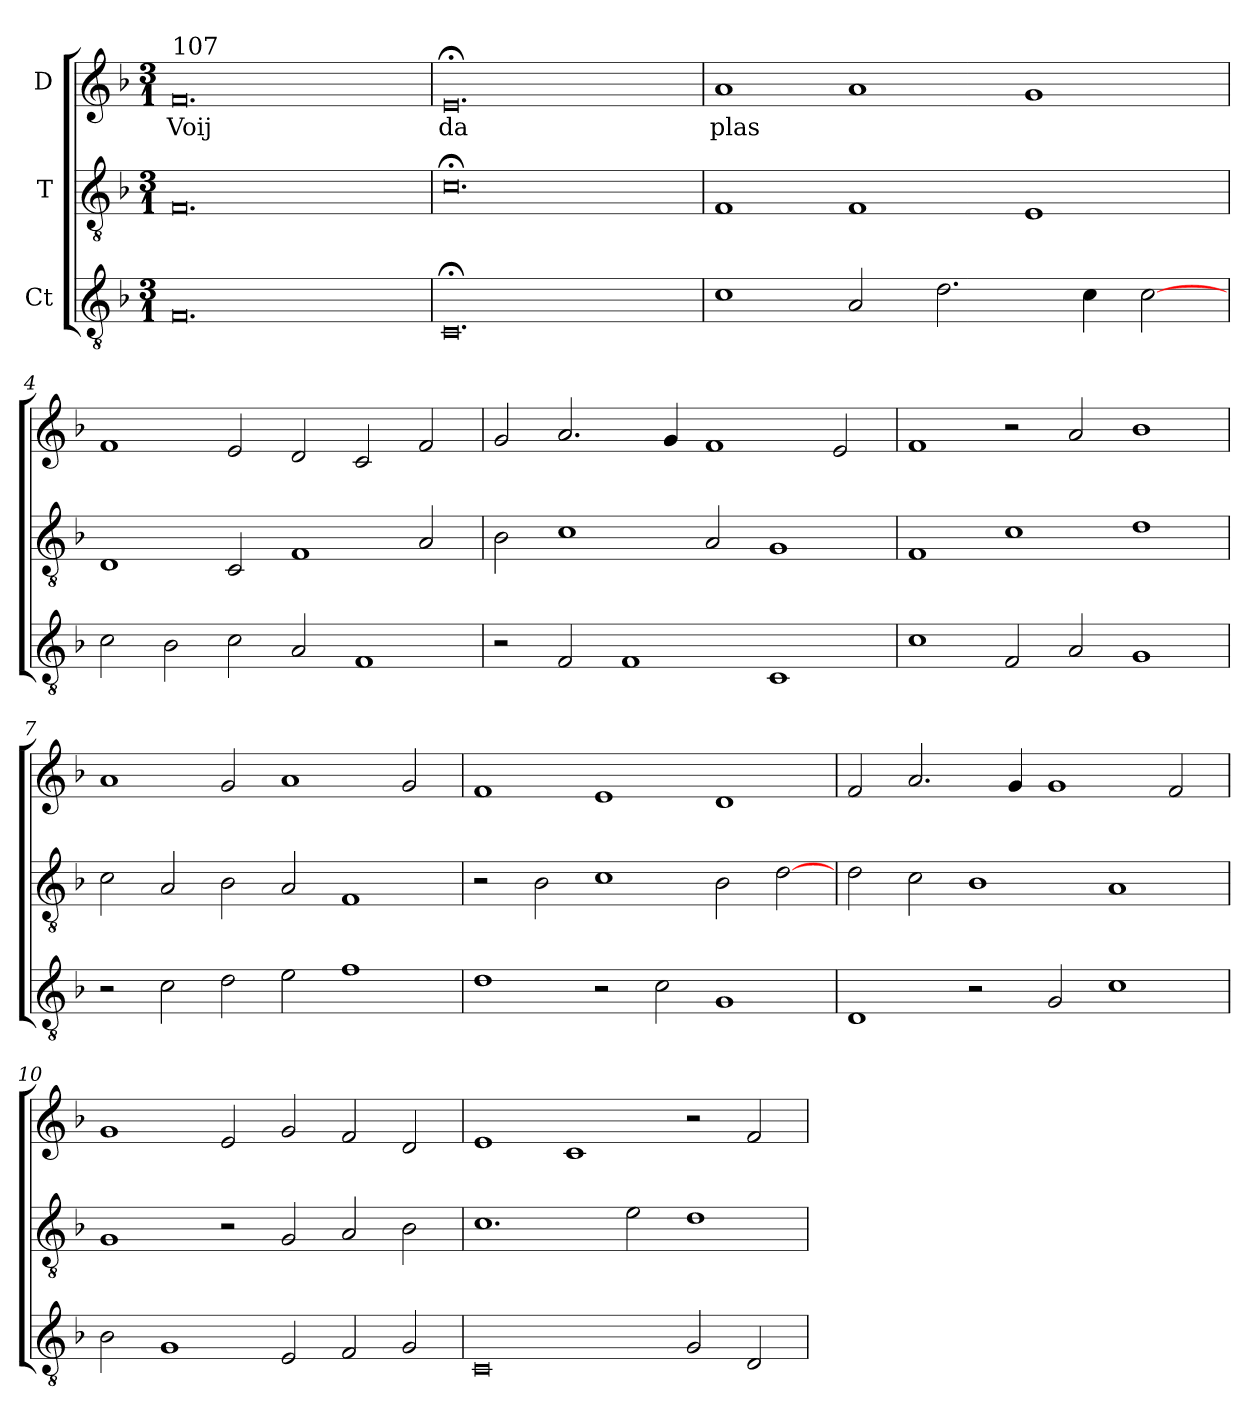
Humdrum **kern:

**kern	**kern	**kern	**text
*part3	*part2	*part1	*part1
*staff3	*staff2	*staff1	*staff1
*I"Ct	*I"T	*I"D	*
!!LO:PB:g=z
*clefGv2	*clefGv2	*clefG2	*
*ITrd7c12	*ITrd7c12	*	*
*k[b-]	*k[b-]	*k[b-]	*
*F:	*F:	*F:	*
*M3/1	*M3/1	*M3/1	*
=1	=1	=1	=1
!	!	!LO:TX:a:t=107	!
!	!	!	!LO:LY:b:color=#000000
0.FFi/	0.FFi/	0.fi/	Voij
=2	=2	=2	=2
!	!	!	!LO:LY:b:color=#000000
0.CC;i/	0.C;i\	0.e;i/	da
=3	=3	=3	=3
!	!	!	!LO:LY:b:color=#000000
1Ci\	1FFi/	1ai/	plas
2AAi/	1FFi/	1ai/	.
2.Di\	.	.	.
.	1EEi/	1gi/	.
4Ci\	.	.	.
[2Ci\	.	.	.
=4	=4	=4	=4
2Ci\	1DDi/	1fi/	.
2BB-i\	.	.	.
2Ci\	2CCi/	2ei/	.
2AAi/	1FFi/	2di/	.
1FFi/	.	2ci/	.
.	2AAi/	2fi/	.
=5	=5	=5	=5
2r	2BB-i\	2gi/	.
2FFi/	1Ci\	2.ai/	.
1FFi/	.	.	.
.	.	4gi/	.
.	2AAi/	1fi/	.
1CCi/	1GGi/	.	.
.	.	2ei/	.
!!LO:LB:g=z
=6	=6	=6	=6
1Ci\	1FFi/	1fi/	.
2FFi/	1Ci\	2r	.
2AAi/	.	2ai/	.
1GGi/	1Di\	1b-i/	.
=7	=7	=7	=7
2r	2Ci\	1ai/	.
2Ci\	2AAi/	.	.
2Di\	2BB-i\	2gi/	.
2Ei\	2AAi/	1ai/	.
1Fi\	1FFi/	.	.
.	.	2gi/	.
=8	=8	=8	=8
1Di\	2r	1fi/	.
.	2BB-i\	.	.
2r	1Ci\	1ei/	.
2Ci\	.	.	.
1GGi/	2BB-i\	1di/	.
.	[2Di\	.	.
=9	=9	=9	=9
1DDi/	2Di\	2fi/	.
.	2Ci\	2.ai/	.
2r	1BB-i/	.	.
.	.	4gi/	.
2GGi/	.	1gi/	.
1Ci\	1AAi/	.	.
.	.	2fi/	.
!!LO:LB:g=z
=10	=10	=10	=10
2BB-i\	1GGi/	1gi/	.
1GGi/	.	.	.
.	2r	2ei/	.
2EEi/	2GGi/	2gi/	.
2FFi/	2AAi/	2fi/	.
2GGi/	2BB-i\	2di/	.
=11	=11	=11	=11
0CCi/	1.Ci\	1ei/	.
.	.	1ci/	.
.	2Ei\	.	.
2GGi/	1Di\	2r	.
2DDi/	.	2fi/	.
=	=	=	=
*-	*-	*-	*-
